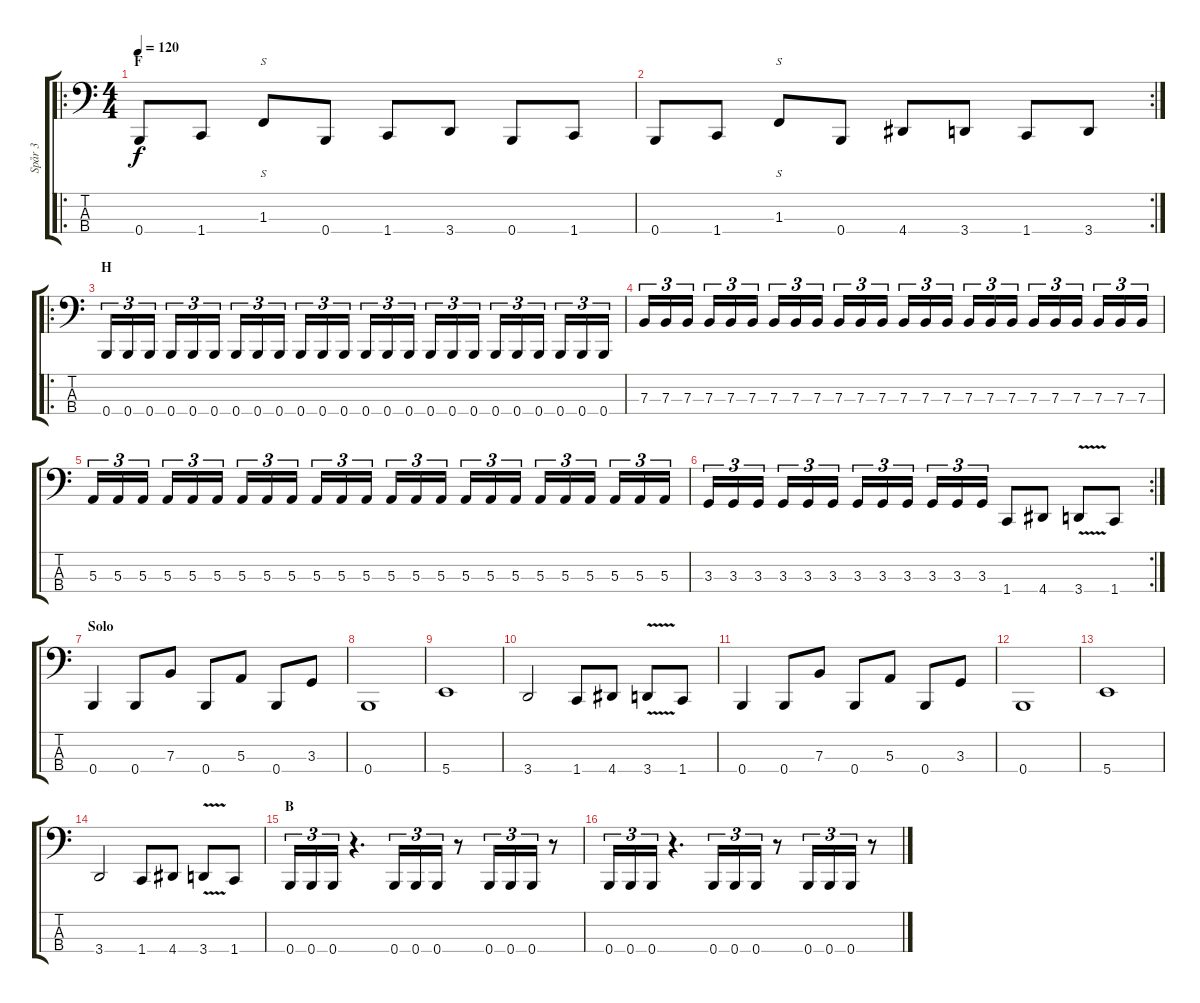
\track ("Spår 3" "Spår 3") {instrument electricbassfinger}
\staff {score tabs}
\tuning (D2 A1 E1 B0) {hide}
\ro
\ts (4 4)
\section ("" "F")
\tempo 120
\clef f4
\ks c
0.4.8{dy f} 1.4.8 1.3.8{s} 0.4.8 1.4.8 3.4.8 0.4.8 1.4.8 |
\rc 2
0.4.8 1.4.8 1.3.8{s} 0.4.8 4.4.8 3.4.8 1.4.8 3.4.8 |
\ro
\section ("" "H")
0.4.16{tu (3 2)} 0.4.16{tu (3 2)} 0.4.16{tu (3 2)} 0.4.16{tu (3 2)} 0.4.16{tu (3 2)} 0.4.16{tu (3 2)} 0.4.16{tu (3 2)} 0.4.16{tu (3 2)} 0.4.16{tu (3 2)} 0.4.16{tu (3 2)} 0.4.16{tu (3 2)} 0.4.16{tu (3 2)} 0.4.16{tu (3 2)} 0.4.16{tu (3 2)} 0.4.16{tu (3 2)} 0.4.16{tu (3 2)} 0.4.16{tu (3 2)} 0.4.16{tu (3 2)} 0.4.16{tu (3 2)} 0.4.16{tu (3 2)} 0.4.16{tu (3 2)} 0.4.16{tu (3 2)} 0.4.16{tu (3 2)} 0.4.16{tu (3 2)} |
7.3.16{tu (3 2)} 7.3.16{tu (3 2)} 7.3.16{tu (3 2)} 7.3.16{tu (3 2)} 7.3.16{tu (3 2)} 7.3.16{tu (3 2)} 7.3.16{tu (3 2)} 7.3.16{tu (3 2)} 7.3.16{tu (3 2)} 7.3.16{tu (3 2)} 7.3.16{tu (3 2)} 7.3.16{tu (3 2)} 7.3.16{tu (3 2)} 7.3.16{tu (3 2)} 7.3.16{tu (3 2)} 7.3.16{tu (3 2)} 7.3.16{tu (3 2)} 7.3.16{tu (3 2)} 7.3.16{tu (3 2)} 7.3.16{tu (3 2)} 7.3.16{tu (3 2)} 7.3.16{tu (3 2)} 7.3.16{tu (3 2)} 7.3.16{tu (3 2)} |
5.3.16{tu (3 2)} 5.3.16{tu (3 2)} 5.3.16{tu (3 2)} 5.3.16{tu (3 2)} 5.3.16{tu (3 2)} 5.3.16{tu (3 2)} 5.3.16{tu (3 2)} 5.3.16{tu (3 2)} 5.3.16{tu (3 2)} 5.3.16{tu (3 2)} 5.3.16{tu (3 2)} 5.3.16{tu (3 2)} 5.3.16{tu (3 2)} 5.3.16{tu (3 2)} 5.3.16{tu (3 2)} 5.3.16{tu (3 2)} 5.3.16{tu (3 2)} 5.3.16{tu (3 2)} 5.3.16{tu (3 2)} 5.3.16{tu (3 2)} 5.3.16{tu (3 2)} 5.3.16{tu (3 2)} 5.3.16{tu (3 2)} 5.3.16{tu (3 2)} |
\rc 2
3.3.16{tu (3 2)} 3.3.16{tu (3 2)} 3.3.16{tu (3 2)} 3.3.16{tu (3 2)} 3.3.16{tu (3 2)} 3.3.16{tu (3 2)} 3.3.16{tu (3 2)} 3.3.16{tu (3 2)} 3.3.16{tu (3 2)} 3.3.16{tu (3 2)} 3.3.16{tu (3 2)} 3.3.16{tu (3 2)} 1.4.8 4.4.8 3.4{v}.8 1.4.8 |
\section ("" "Solo")
0.4.4 0.4.8 7.3.8 0.4.8 5.3.8 0.4.8 3.3.8 |
0.4.1 |
5.4.1 |
3.4.2 1.4.8 4.4.8 3.4{v}.8 1.4.8 |
0.4.4 0.4.8 7.3.8 0.4.8 5.3.8 0.4.8 3.3.8 |
0.4.1 |
5.4.1 |
3.4.2 1.4.8 4.4.8 3.4{v}.8 1.4.8 |
\section ("" "B")
0.4.16{tu (3 2)} 0.4.16{tu (3 2)} 0.4.16{tu (3 2)} r.4{d} 0.4.16{tu (3 2)} 0.4.16{tu (3 2)} 0.4.16{tu (3 2)} r.8 0.4.16{tu (3 2)} 0.4.16{tu (3 2)} 0.4.16{tu (3 2)} r.8 |
0.4.16{tu (3 2)} 0.4.16{tu (3 2)} 0.4.16{tu (3 2)} r.4{d} 0.4.16{tu (3 2)} 0.4.16{tu (3 2)} 0.4.16{tu (3 2)} r.8 0.4.16{tu (3 2)} 0.4.16{tu (3 2)} 0.4.16{tu (3 2)} r.8
